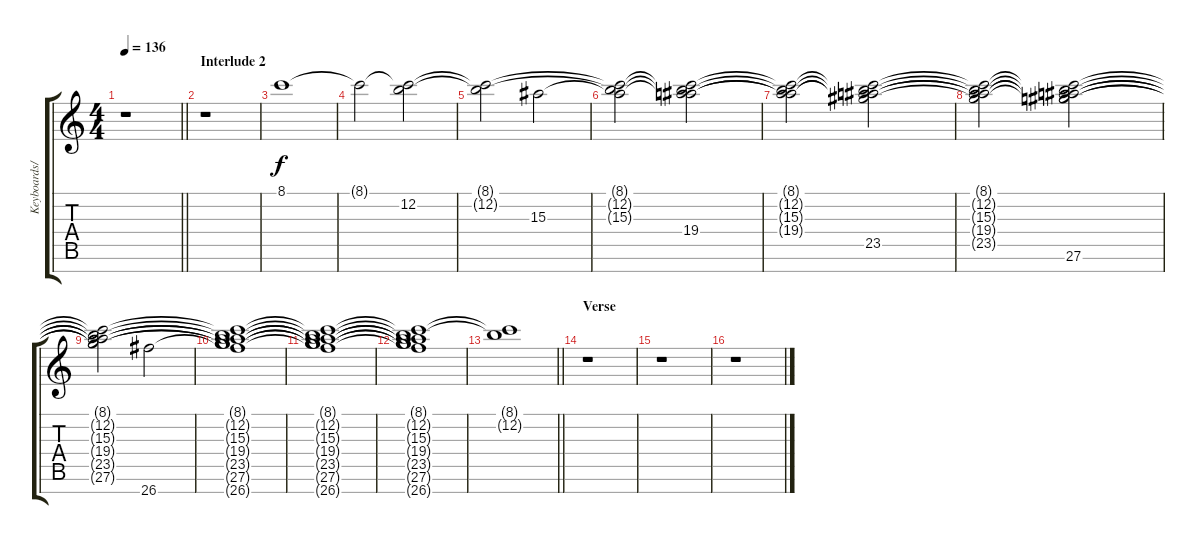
\track ("Keyboards/Others" "Keyboards/") {instrument clarinet}
\staff {score tabs}
\tuning (E5 B4 G4 D4 A3 E3 E3) {hide}
\ts (4 4)
\tempo 136
\clef g2
\barLineRight lightlight
\ks c
r.1{dy f} |
\section ("" "Interlude 2")
r.1 |
8.1.1 |
8.1{t}.2 (8.1{t} 12.2).2 |
(8.1{t} 12.2{t}).2 15.3.2 |
(8.1{t} 12.2{t} 15.3{t}).2 (8.1{t} 12.2{t} 15.3{t} 19.4).2 |
(8.1{t} 12.2{t} 15.3{t} 19.4{t}).2 (8.1{t} 12.2{t} 15.3{t} 19.4{t} 23.5).2 |
(8.1{t} 12.2{t} 15.3{t} 19.4{t} 23.5{t}).2 (8.1{t} 12.2{t} 15.3{t} 19.4{t} 23.5{t} 27.6).2 |
(8.1{t} 12.2{t} 15.3{t} 19.4{t} 23.5{t} 27.6{t}).2 26.7.2 |
(8.1{t} 12.2{t} 15.3{t} 19.4{t} 23.5{t} 27.6{t} 26.7{t}).1 |
(8.1{t} 12.2{t} 15.3{t} 19.4{t} 23.5{t} 27.6{t} 26.7{t}).1 |
(8.1{t} 12.2{t} 15.3{t} 19.4{t} 23.5{t} 27.6{t} 26.7{t}).1 |
\barLineRight lightlight
(8.1{t} 12.2{t}).1{balance 0} |
\section ("" "Verse")
r.1 |
r.1 |
r.1
